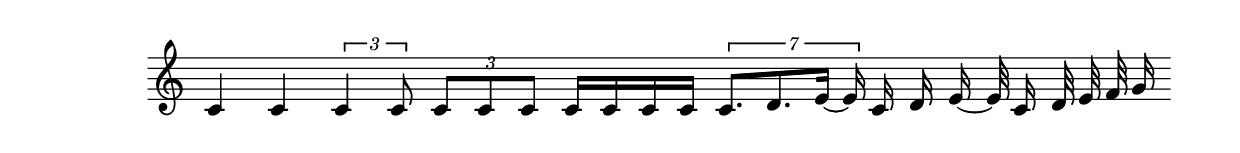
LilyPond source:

#(ly:set-option 'midi-extension "mid")
\version "2.12.3"
\include "english.ly"
\header{ 
title = ""
composer = ""
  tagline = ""  % removed 
}
%{
 S S- S-S SSS SSSS S--R--G -SRG  -S-RGmP- 
 %}
  
melody = {
\once \override Staff.TimeSignature #'stencil = ##f
\clef treble
\key c \major
\autoBeamOn  
\cadenzaOn
c'4  c'4   \times2/3 { c'4   c'8  } \times2/3 { c'8[  c'8  c'8]  } c'16[  c'16  c'16  c'16]  \times4/7 { c'8.[    d'8.    e'16]~~e'16]  }  c'16  d'16  e'16]~~e'32]   c'16   d'32  e'32  f'32  g'16]  
}

text = \lyricmode {
  
}

\score{

<<
  \new Voice = "one" {
    \melody
  }
  \new Lyrics \lyricsto "one" \text
>>
\layout {
  \context {
       \Score
    \remove "Bar_number_engraver"
  } 
  }
\midi { 
  \context {
    \Score
    tempoWholesPerMinute = #(ly:make-moment 200 4)
   }
 }
}
